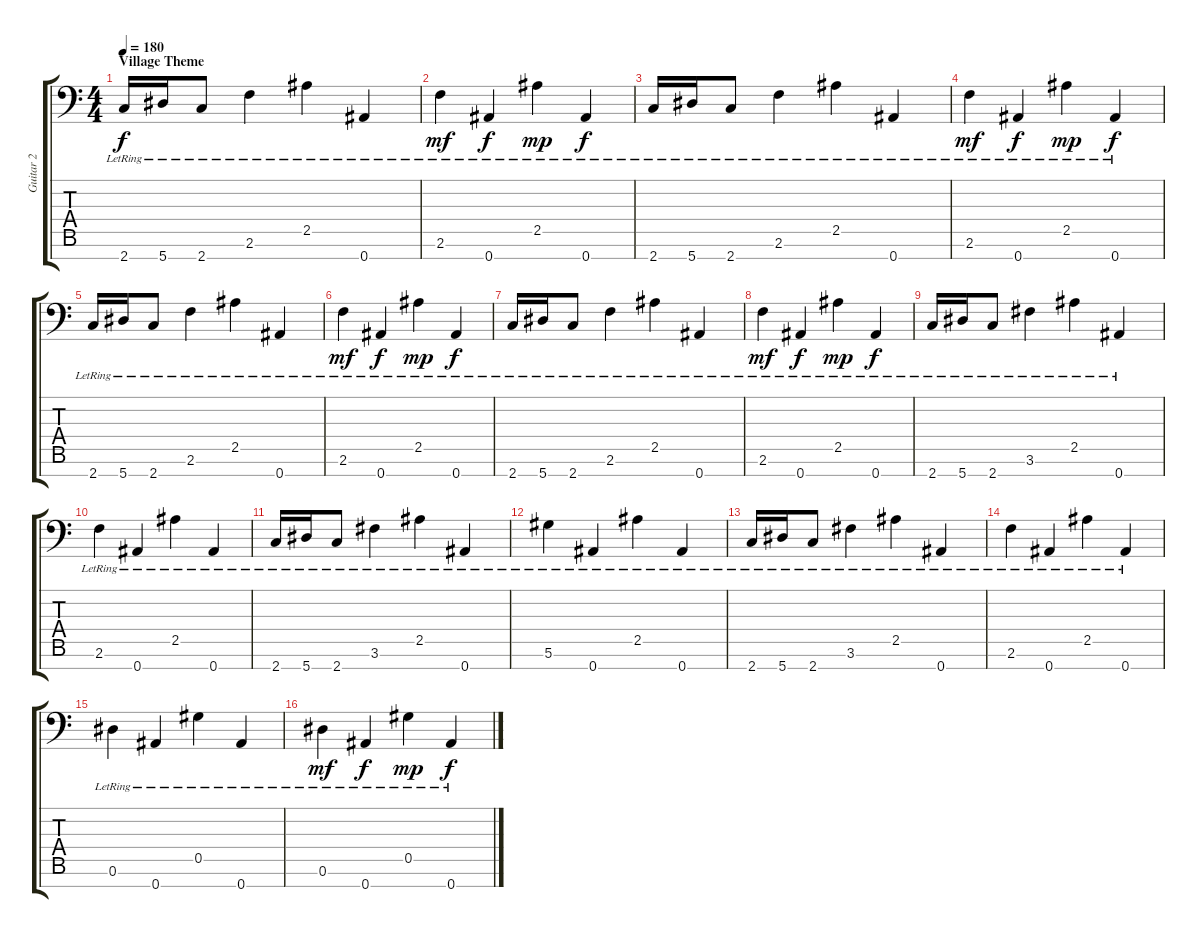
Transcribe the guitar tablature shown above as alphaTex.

\track ("Guitar 2" "Guitar 2") {instrument acousticguitarsteel}
\staff {score tabs}
\tuning (Eb4 Bb3 Gb3 Db3 Ab2 Eb2 Bb1) {hide}
\ts (4 4)
\section ("" "Village Theme")
\tempo 180
\clef f4
\ks c
2.7{lr}.16{dy f instrument acousticguitarsteel} 5.7{lr}.16 2.7{lr}.8 2.6{lr}.4 2.5{lr}.4 0.7{lr}.4 |
2.6{lr}.4{dy mf} 0.7{lr}.4{dy f} 2.5{lr}.4{dy mp} 0.7{lr}.4{dy f} |
2.7{lr}.16 5.7{lr}.16 2.7{lr}.8 2.6{lr}.4 2.5{lr}.4 0.7{lr}.4 |
2.6{lr}.4{dy mf} 0.7{lr}.4{dy f} 2.5{lr}.4{dy mp} 0.7{lr}.4{dy f} |
2.7{lr}.16 5.7{lr}.16 2.7{lr}.8 2.6{lr}.4 2.5{lr}.4 0.7{lr}.4 |
2.6{lr}.4{dy mf} 0.7{lr}.4{dy f} 2.5{lr}.4{dy mp} 0.7{lr}.4{dy f} |
2.7{lr}.16 5.7{lr}.16 2.7{lr}.8 2.6{lr}.4 2.5{lr}.4 0.7{lr}.4 |
2.6{lr}.4{dy mf} 0.7{lr}.4{dy f} 2.5{lr}.4{dy mp} 0.7{lr}.4{dy f} |
2.7{lr}.16 5.7{lr}.16 2.7{lr}.8 3.6{lr}.4 2.5{lr}.4 0.7{lr}.4 |
2.6{lr}.4 0.7{lr}.4 2.5{lr}.4 0.7{lr}.4 |
2.7{lr}.16 5.7{lr}.16 2.7{lr}.8 3.6{lr}.4 2.5{lr}.4 0.7{lr}.4 |
5.6{lr}.4 0.7{lr}.4 2.5{lr}.4 0.7{lr}.4 |
2.7{lr}.16 5.7{lr}.16 2.7{lr}.8 3.6{lr}.4 2.5{lr}.4 0.7{lr}.4 |
2.6{lr}.4 0.7{lr}.4 2.5{lr}.4 0.7{lr}.4 |
0.6{lr}.4 0.7{lr}.4 0.5{lr}.4 0.7{lr}.4 |
0.6{lr}.4{dy mf} 0.7{lr}.4{dy f} 0.5{lr}.4{dy mp} 0.7{lr}.4{dy f}
